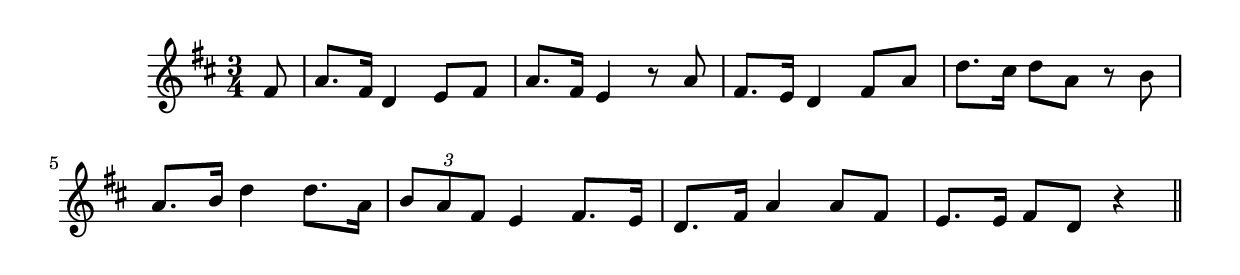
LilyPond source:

\version "2.14.0"
%{\header {
  title = "Lawlan' Jenny (Scotland)"
  composer = "anonymous"
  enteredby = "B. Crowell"
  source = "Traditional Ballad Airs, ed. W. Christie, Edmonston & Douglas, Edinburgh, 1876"
}%}
\score{{\key d \major
\time 3/4
%{\tempo 4=70
%}\relative fis' {
  \partial 8
  fis8 | a8. fis16 d4 e8 fis | a8. fis16 e4 r8 a | fis8. e16 d4 fis8 a | d8. cis16 d8 a r b |
         a8. b16 d4 d8. a16 | \times 2/3 {b8 a fis} e4 fis8. e16 | d8. fis16 a4 a8 fis | e8. e16 fis8 d r4 
  \bar "||"
}

}}